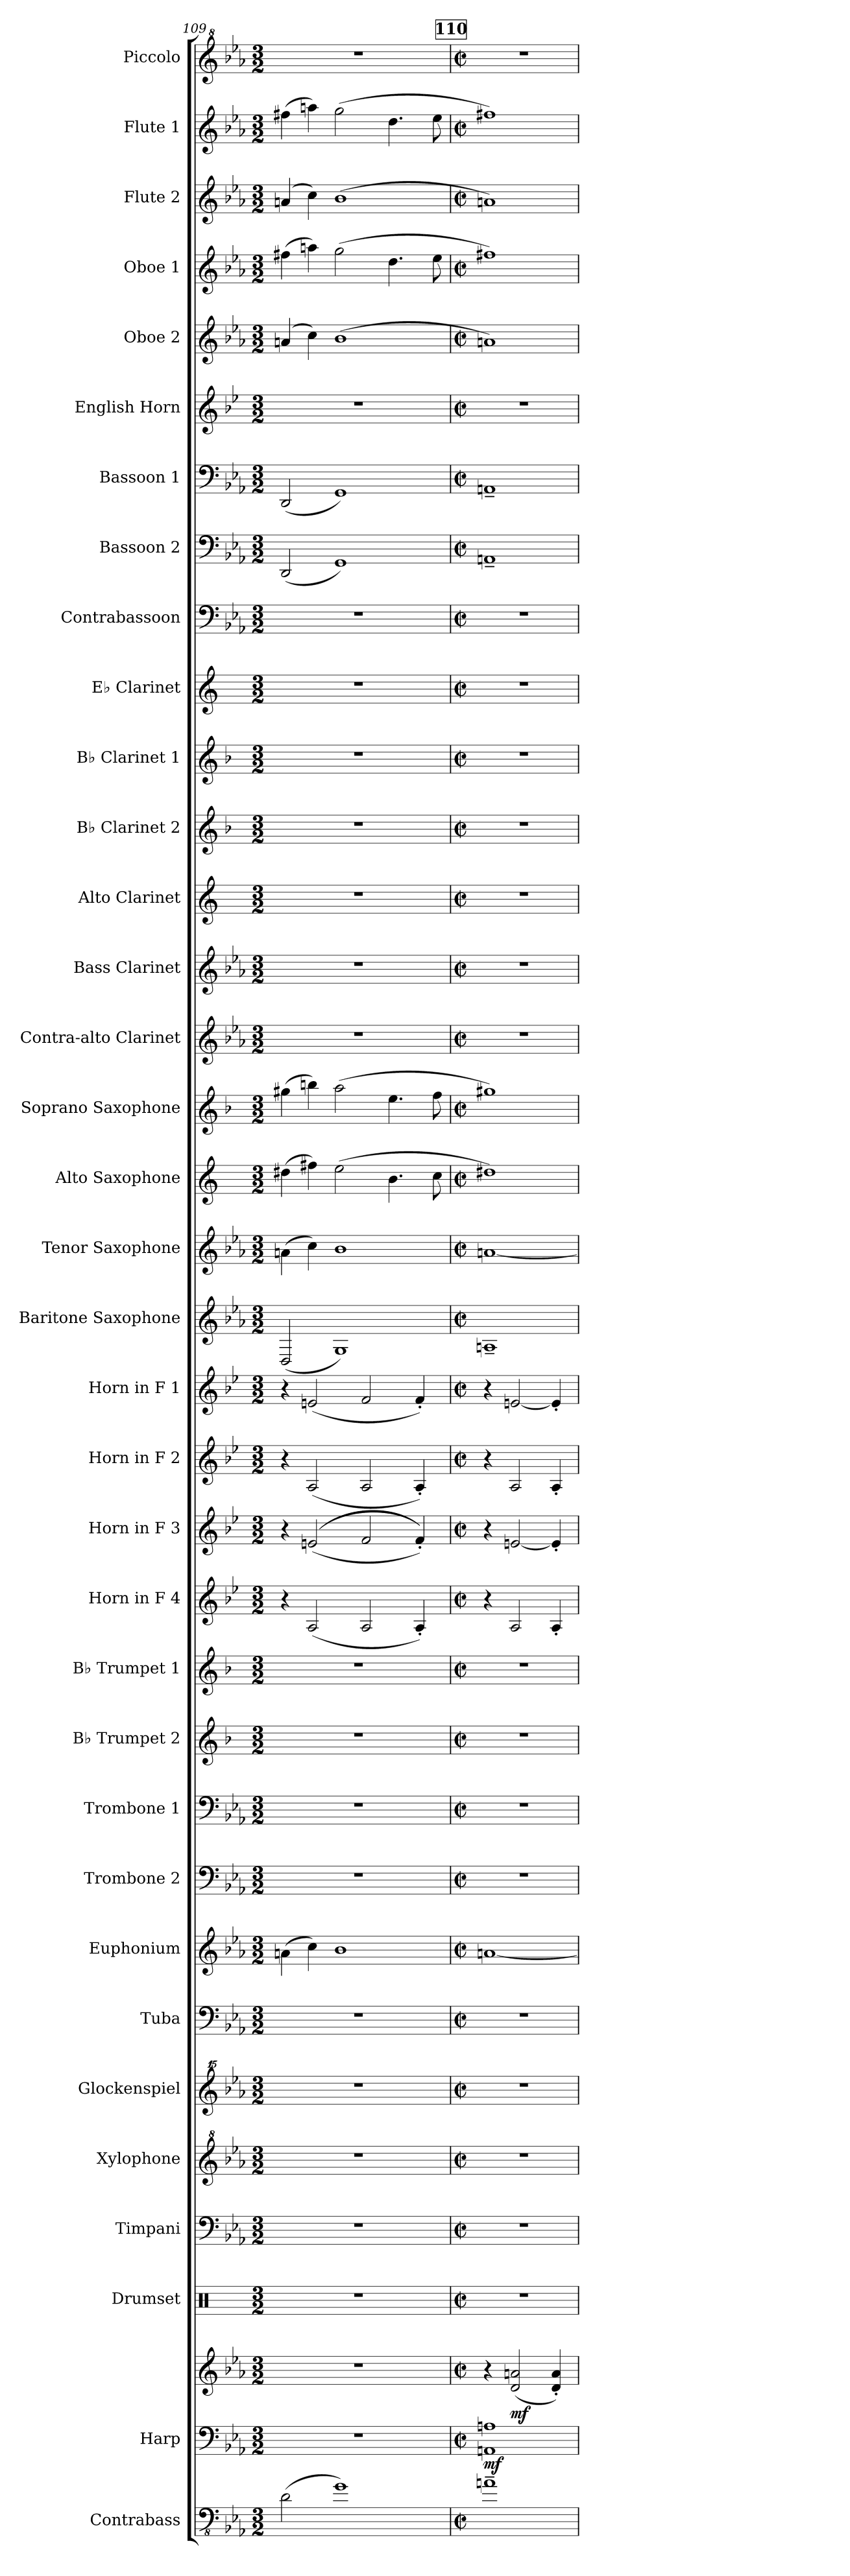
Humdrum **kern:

**kern	**kern	**kern	**dynam	**kern	**kern	**kern	**kern	**kern	**kern	**kern	**kern	**kern	**kern	**kern	**kern	**kern	**kern	**kern	**kern	**kern	**kern	**kern	**kern	**kern	**kern	**kern	**kern	**kern	**kern	**kern	**kern	**kern	**kern	**kern	**kern	**kern
*part35	*part34	*part34	*part34	*part33	*part32	*part31	*part30	*part29	*part28	*part27	*part26	*part25	*part24	*part23	*part22	*part21	*part20	*part19	*part18	*part17	*part16	*part15	*part14	*part13	*part12	*part11	*part10	*part9	*part8	*part7	*part6	*part5	*part4	*part3	*part2	*part1
*staff36	*staff35	*staff34	*staff34/35	*staff33	*staff32	*staff31	*staff30	*staff29	*staff28	*staff27	*staff26	*staff25	*staff24	*staff23	*staff22	*staff21	*staff20	*staff19	*staff18	*staff17	*staff16	*staff15	*staff14	*staff13	*staff12	*staff11	*staff10	*staff9	*staff8	*staff7	*staff6	*staff5	*staff4	*staff3	*staff2	*staff1
*I"Contrabass	*I"Harp	*	*	*I"Drumset	*I"Timpani	*I"Xylophone	*I"Glockenspiel	*I"Tuba	*I"Euphonium	*I"Trombone 2	*I"Trombone 1	*I"B♭ Trumpet 2	*I"B♭ Trumpet 1	*I"Horn in F 4	*I"Horn in F 3	*I"Horn in F 2	*I"Horn in F 1	*I"Baritone Saxophone	*I"Tenor Saxophone	*I"Alto Saxophone	*I"Soprano Saxophone	*I"Contra-alto Clarinet	*I"Bass Clarinet	*I"Alto Clarinet	*I"B♭ Clarinet 2	*I"B♭ Clarinet 1	*I"E♭ Clarinet	*I"Contrabassoon	*I"Bassoon 2	*I"Bassoon 1	*I"English Horn	*I"Oboe 2	*I"Oboe 1	*I"Flute 2	*I"Flute 1	*I"Piccolo
*I'Cb.	*I'Hrp.	*	*	*I'Drs.	*I'Timp.	*I'Xyl.	*I'Glk.	*I'Tba.	*I'Euph.	*I'Tbn. 2	*I'Tbn. 1	*I'B♭ Tpt. 2	*I'B♭ Tpt. 1	*I'Hn. 4	*I'Hn. 3	*I'Hn. 2	*I'Hn. 1	*I'Bar. Sax.	*I'T. Sax.	*I'A. Sax.	*I'S. Sax.	*I'C-a. Cl.	*I'B. Cl.	*I'A. Cl.	*I'B♭ Cl. 2	*I'B♭ Cl. 1	*I'E♭ Cl.	*I'Cbsn.	*I'Bsn. 2	*I'Bsn. 1	*I'E. Hn.	*I'Ob. 2	*I'Ob. 1	*I'Fl. 2	*I'Fl. 1	*I'Picc.
*clefFv4	*clefF4	*clefG2	*	*clefX	*clefF4	*clefG^2	*clefG^^2	*clefF4	*clefG2	*clefF4	*clefF4	*clefG2	*clefG2	*clefG2	*clefG2	*clefG2	*clefG2	*clefG2	*clefG2	*clefG2	*clefG2	*clefG2	*clefG2	*clefG2	*clefG2	*clefG2	*clefG2	*clefF4	*clefF4	*clefF4	*clefG2	*clefG2	*clefG2	*clefG2	*clefG2	*clefG^2
*ITrd7c12	*	*	*	*	*	*	*	*	*ITrd8c14	*	*	*ITrd1c2	*ITrd1c2	*ITrd4c7	*ITrd4c7	*ITrd4c7	*ITrd4c7	*ITrd12c21	*ITrd8c14	*ITrd5c9	*ITrd1c2	*ITrd12c21	*ITrd8c14	*ITrd5c9	*ITrd1c2	*ITrd1c2	*ITrd-2c-3	*ITrd7c12	*	*	*ITrd4c7	*	*	*	*	*ITrd-7c-12
*k[b-e-a-]	*k[b-e-a-]	*k[b-e-a-]	*	*k[]	*k[b-e-a-]	*k[b-e-a-]	*k[b-e-a-]	*k[b-e-a-]	*k[b-e-a-]	*k[b-e-a-]	*k[b-e-a-]	*k[b-e-a-]	*k[b-e-a-]	*k[b-e-a-]	*k[b-e-a-]	*k[b-e-a-]	*k[b-e-a-]	*k[b-e-a-]	*k[b-e-a-]	*k[b-e-a-]	*k[b-e-a-]	*k[b-e-a-]	*k[b-e-a-]	*k[b-e-a-]	*k[b-e-a-]	*k[b-e-a-]	*k[b-e-a-]	*k[b-e-a-]	*k[b-e-a-]	*k[b-e-a-]	*k[b-e-a-]	*k[b-e-a-]	*k[b-e-a-]	*k[b-e-a-]	*k[b-e-a-]	*k[b-e-a-]
*M3/2	*M3/2	*M3/2	*	*M3/2	*M3/2	*M3/2	*M3/2	*M3/2	*M3/2	*M3/2	*M3/2	*M3/2	*M3/2	*M3/2	*M3/2	*M3/2	*M3/2	*M3/2	*M3/2	*M3/2	*M3/2	*M3/2	*M3/2	*M3/2	*M3/2	*M3/2	*M3/2	*M3/2	*M3/2	*M3/2	*M3/2	*M3/2	*M3/2	*M3/2	*M3/2	*M3/2
=109	=109	=109	=109	=109	=109	=109	=109	=109	=109	=109	=109	=109	=109	=109	=109	=109	=109	=109	=109	=109	=109	=109	=109	=109	=109	=109	=109	=109	=109	=109	=109	=109	=109	=109	=109	=109
(2DD\	1.r	1.r	.	1.r	1.r	1.r	1.r	1.r	(4An\	1.r	1.r	1.r	1.r	4r	4r	4r	4r	(2DD/	(4An\	(4f#X\	(4ff#X\	1.r	1.r	1.r	1.r	1.r	1.r	1.r	(2DD/	(2DD/	1.r	(4an/	(4ff#X\	(4an/	(4ff#X\	1.r
.	.	.	.	.	.	.	.	.	4c\)	.	.	.	.	(2D/	(((2An/	(2D/	(2An/	.	4c\)	4an\)	4aan\)	.	.	.	.	.	.	.	.	.	.	4cc\)	4aan\)	4cc\)	4aan\)	.
1GG)	.	.	.	.	.	.	.	.	1B-	.	.	.	.	.	.	.	.	1GG)	1B-	(2g\	(2gg\	.	.	.	.	.	.	.	1GG)	1GG)	.	(1b-	(2gg\	(1b-	(2gg\	.
.	.	.	.	.	.	.	.	.	.	.	.	.	.	2D/	2B-/	2D/	2B-/	.	.	.	.	.	.	.	.	.	.	.	.	.	.	.	.	.	.	.
.	.	.	.	.	.	.	.	.	.	.	.	.	.	.	.	.	.	.	.	4.d\	4.dd\	.	.	.	.	.	.	.	.	.	.	.	4.dd\	.	4.dd\	.
.	.	.	.	.	.	.	.	.	.	.	.	.	.	4D'/)	4B-'/)))	4D'/)	4B-'/)	.	.	.	.	.	.	.	.	.	.	.	.	.	.	.	.	.	.	.
.	.	.	.	.	.	.	.	.	.	.	.	.	.	.	.	.	.	.	.	8e-\	8ee-\	.	.	.	.	.	.	.	.	.	.	.	8ee-\	.	8ee-\	.
!!LO:REH:place=s1:a:B:fs=14:t=110
=110	=110	=110	=110	=110	=110	=110	=110	=110	=110	=110	=110	=110	=110	=110	=110	=110	=110	=110	=110	=110	=110	=110	=110	=110	=110	=110	=110	=110	=110	=110	=110	=110	=110	=110	=110	=110
*M4/4	*M4/4	*M4/4	*	*M4/4	*M4/4	*M4/4	*M4/4	*M4/4	*M4/4	*M4/4	*M4/4	*M4/4	*M4/4	*M4/4	*M4/4	*M4/4	*M4/4	*M4/4	*M4/4	*M4/4	*M4/4	*M4/4	*M4/4	*M4/4	*M4/4	*M4/4	*M4/4	*M4/4	*M4/4	*M4/4	*M4/4	*M4/4	*M4/4	*M4/4	*M4/4	*M4/4
*met(c|)	*met(c|)	*met(c|)	*	*met(c|)	*met(c|)	*met(c|)	*met(c|)	*met(c|)	*met(c|)	*met(c|)	*met(c|)	*met(c|)	*met(c|)	*met(c|)	*met(c|)	*met(c|)	*met(c|)	*met(c|)	*met(c|)	*met(c|)	*met(c|)	*met(c|)	*met(c|)	*met(c|)	*met(c|)	*met(c|)	*met(c|)	*met(c|)	*met(c|)	*met(c|)	*met(c|)	*met(c|)	*met(c|)	*met(c|)	*met(c|)	*met(c|)
!	!	!	!LO:DY:b=2	!	!	!	!	!	!	!	!	!	!	!	!	!	!	!	!	!	!	!	!	!	!	!	!	!	!	!	!	!	!	!	!	!
1AAn~	1AAn 1An	4r	mf	1r	1r	1r	1r	1r	[1An	1r	1r	1r	1r	4r	4r	4r	4r	1AAn~	[1An	1f#X)	1ff#X)	1r	1r	1r	1r	1r	1r	1r	1AAn~	1AAn~	1r	1an)	1ff#X)	1an)	1ff#X)	1r
!	!	!	!LO:DY:b	!	!	!	!	!	!	!	!	!	!	!	!	!	!	!	!	!	!	!	!	!	!	!	!	!	!	!	!	!	!	!	!	!
.	.	(2d/ 2an/	mf	.	.	.	.	.	.	.	.	.	.	2D/	[2An/	2D/	[2An/	.	.	.	.	.	.	.	.	.	.	.	.	.	.	.	.	.	.	.
.	.	4d/' 4a/')	.	.	.	.	.	.	.	.	.	.	.	4D'/	4A'/]	4D'/	4A'/]	.	.	.	.	.	.	.	.	.	.	.	.	.	.	.	.	.	.	.
=	=	=	=	=	=	=	=	=	=	=	=	=	=	=	=	=	=	=	=	=	=	=	=	=	=	=	=	=	=	=	=	=	=	=	=	=
*-	*-	*-	*-	*-	*-	*-	*-	*-	*-	*-	*-	*-	*-	*-	*-	*-	*-	*-	*-	*-	*-	*-	*-	*-	*-	*-	*-	*-	*-	*-	*-	*-	*-	*-	*-	*-
